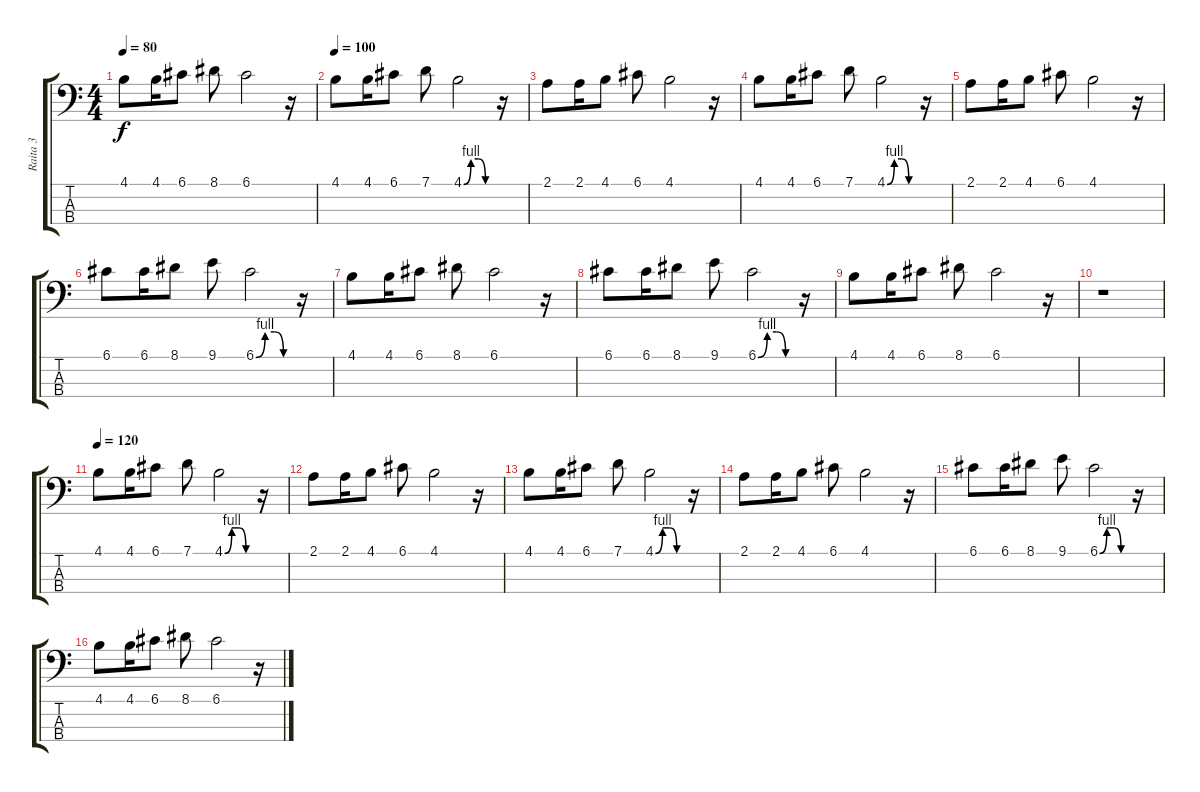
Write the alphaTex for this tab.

\track ("Raita 3" "Raita 3") {instrument electricbassfinger}
\staff {score tabs}
\tuning (G2 D2 A1 E1) {hide}
\ts (4 4)
\tempo 80
\clef f4
\ks c
4.1.8{dy f} 4.1.16 6.1.8 8.1.8 6.1.2 r.16 |
\tempo 100
4.1.8 4.1.16 6.1.8 7.1.8 4.1{be (custom 0 0 15 4 30 4 45 0 60 0)}.2 r.16 |
2.1.8 2.1.16 4.1.8 6.1.8 4.1.2 r.16 |
4.1.8 4.1.16 6.1.8 7.1.8 4.1{be (custom 0 0 15 4 30 4 45 0 60 0)}.2 r.16 |
2.1.8 2.1.16 4.1.8 6.1.8 4.1.2 r.16 |
6.1.8 6.1.16 8.1.8 9.1.8 6.1{be (custom 0 0 15 4 30 4 45 0 60 0)}.2 r.16 |
4.1.8 4.1.16 6.1.8 8.1.8 6.1.2 r.16 |
6.1.8 6.1.16 8.1.8 9.1.8 6.1{be (custom 0 0 15 4 30 4 45 0 60 0)}.2 r.16 |
4.1.8 4.1.16 6.1.8 8.1.8 6.1.2 r.16 |
r.1 |
\tempo 120
4.1.8 4.1.16 6.1.8 7.1.8 4.1{be (custom 0 0 15 4 30 4 45 0 60 0)}.2 r.16 |
2.1.8 2.1.16 4.1.8 6.1.8 4.1.2 r.16 |
4.1.8 4.1.16 6.1.8 7.1.8 4.1{be (custom 0 0 15 4 30 4 45 0 60 0)}.2 r.16 |
2.1.8 2.1.16 4.1.8 6.1.8 4.1.2 r.16 |
6.1.8 6.1.16 8.1.8 9.1.8 6.1{be (custom 0 0 15 4 30 4 45 0 60 0)}.2 r.16 |
4.1.8 4.1.16 6.1.8 8.1.8 6.1.2 r.16
